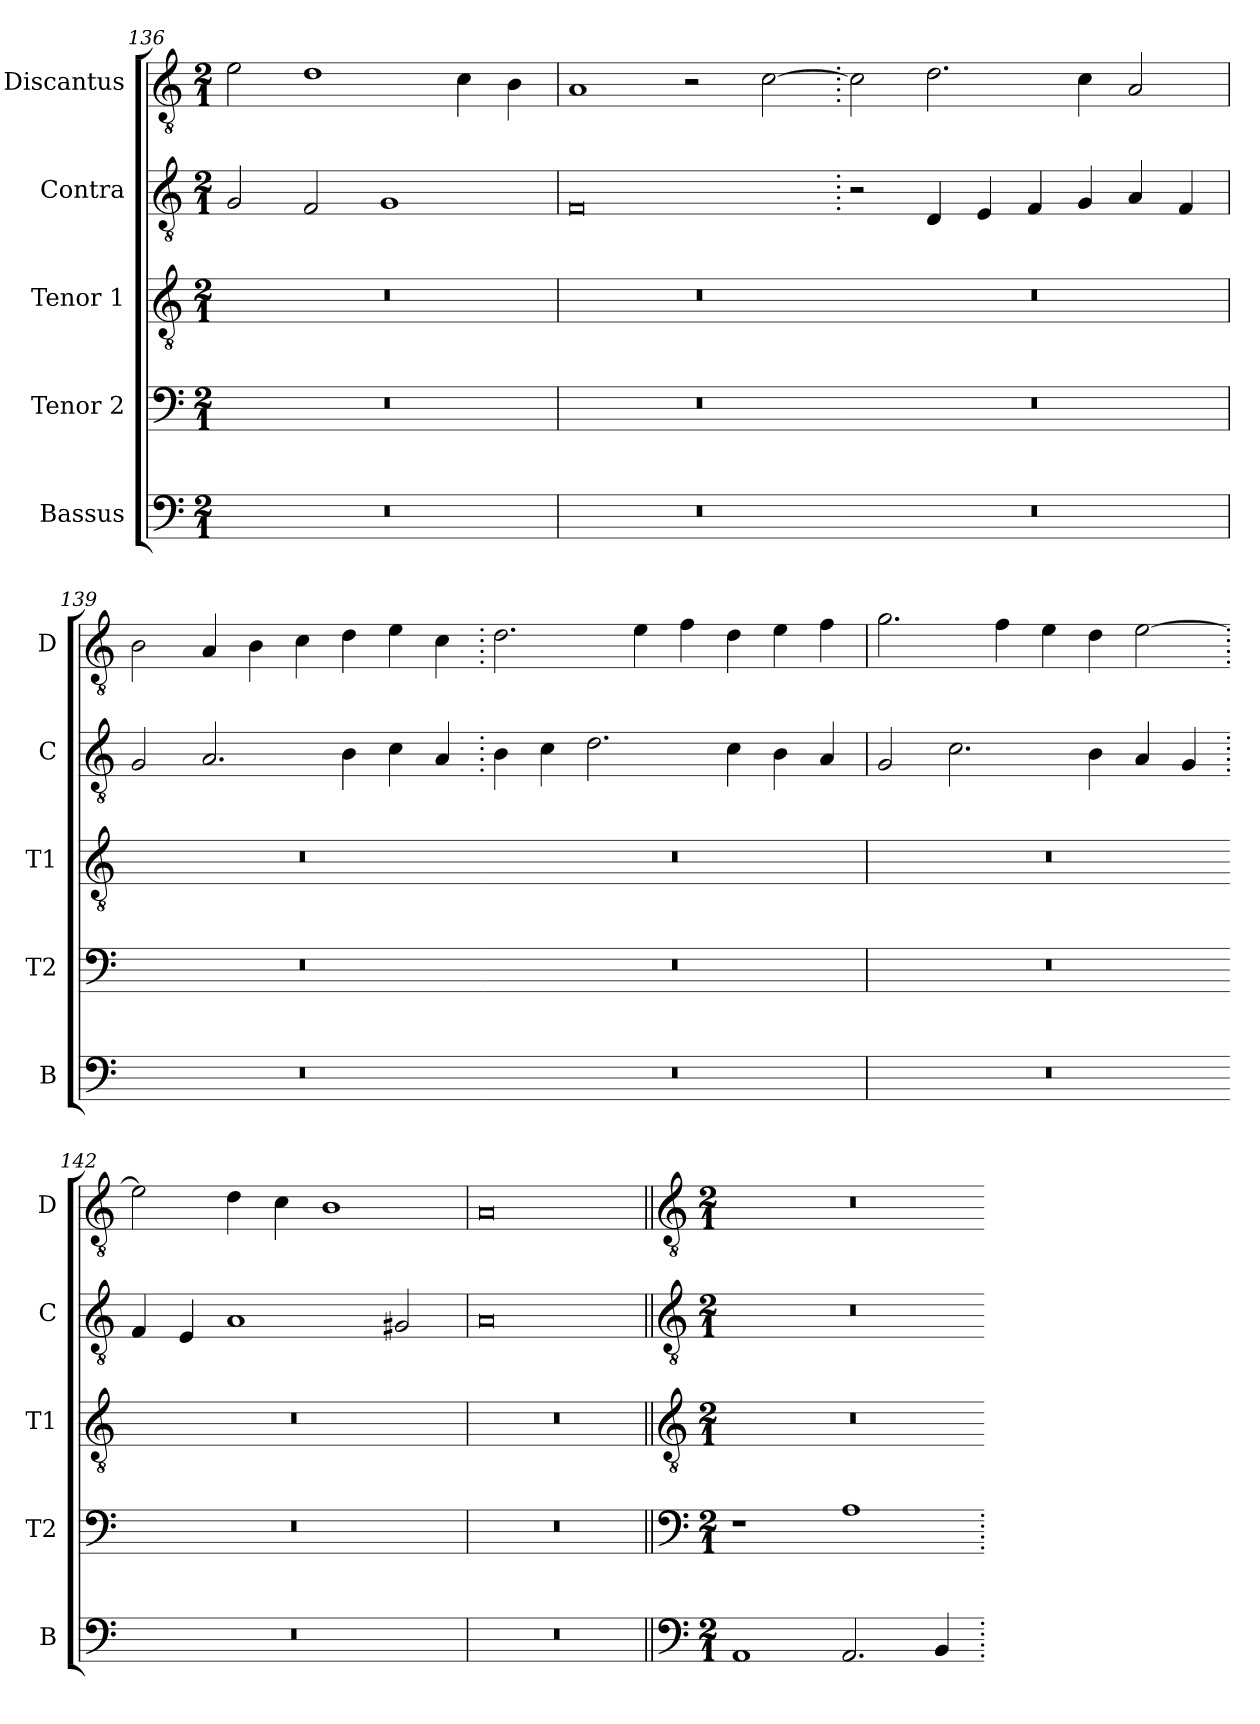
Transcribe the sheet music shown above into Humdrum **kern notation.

**kern	**kern	**kern	**kern	**kern
*part5	*part4	*part3	*part2	*part1
*staff5	*staff4	*staff3	*staff2	*staff1
*I"Bassus	*I"Tenor 2	*I"Tenor 1	*I"Contra	*I"Discantus
*I'B	*I'T2	*I'T1	*I'C	*I'D
*clefF4	*clefF4	*clefGv2	*clefGv2	*clefGv2
*k[]	*k[]	*k[]	*k[]	*k[]
*M2/1	*M2/1	*M2/1	*M2/1	*M2/1
=136	=136	=136	=136	=136
0r	0r	0r	2G	2e
.	.	.	2F	1d
.	.	.	1G	.
.	.	.	.	4c
.	.	.	.	4B
=137	=137	=137	=137	=137
0r	0r	0r	0F	1A
.	.	.	.	2r
.	.	.	.	[2c
=138	=138	=138	=138.	=138.
0r	0r	0r	2r	2c]
.	.	.	4D	2.d
.	.	.	4E	.
.	.	.	4F	.
.	.	.	4G	4c
.	.	.	4A	2A
.	.	.	4F	.
=139	=139	=139	=139	=139
0r	0r	0r	2G	2B
.	.	.	2.A	4A
.	.	.	.	4B
.	.	.	.	4c
.	.	.	4B	4d
.	.	.	4c	4e
.	.	.	4A	4c
=140	=140	=140	=140.	=140.
0r	0r	0r	4B	2.d
.	.	.	4c	.
.	.	.	2.d	.
.	.	.	.	4e
.	.	.	.	4f
.	.	.	4c	4d
.	.	.	4B	4e
.	.	.	4A	4f
=141	=141	=141	=141	=141
0r	0r	0r	2G	2.g
.	.	.	2.c	.
.	.	.	.	4f
.	.	.	.	4e
.	.	.	4B	4d
.	.	.	4A	[2e
.	.	.	4G	.
=142	=142	=142	=142.	=142.
0r	0r	0r	4F	2e]
.	.	.	4E	.
.	.	.	1A	4d
.	.	.	.	4c
.	.	.	.	1B
.	.	.	2G#X	.
=143	=143	=143	=143	=143
0r	0r	0r	0A	0A
!!LO:LB:g=z
=144||	=144||	=144||	=144||	=144||
*clefF4	*clefF4	*clefGv2	*clefGv2	*clefGv2
*k[]	*k[]	*k[]	*k[]	*k[]
*M2/1	*M2/1	*M2/1	*M2/1	*M2/1
1AA	1r	0r	0r	0r
2.AA	1A	.	.	.
4BB	.	.	.	.
=.	=.	=	=	=
*-	*-	*-	*-	*-
